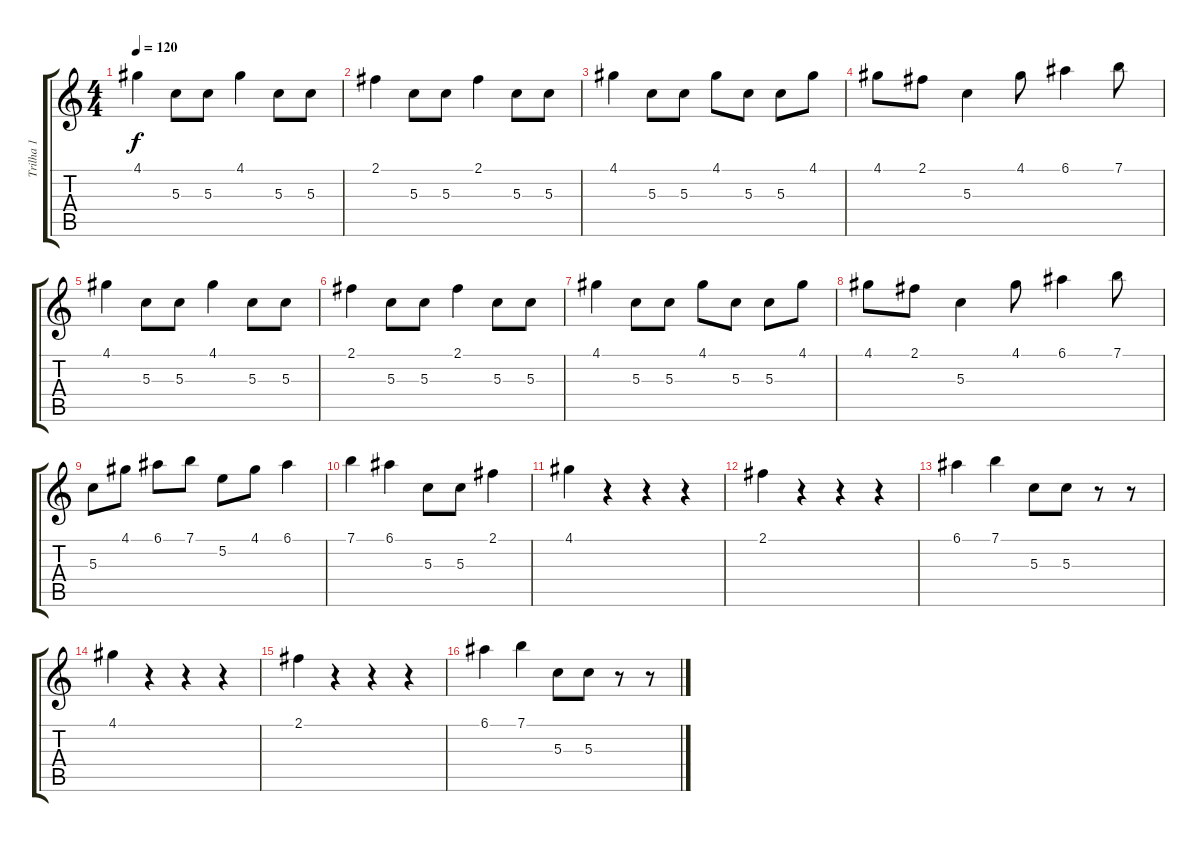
\track ("Trilha 1" "Trilha 1") {instrument acousticguitarsteel}
\staff {score tabs}
\tuning (E4 B3 G3 D3 A2 E2) {hide}
\ts (4 4)
\tempo 120
\clef g2
\ks c
4.1.4{dy f instrument acousticguitarsteel} 5.3.8 5.3.8 4.1.4 5.3.8 5.3.8 |
2.1.4 5.3.8 5.3.8 2.1.4 5.3.8 5.3.8 |
4.1.4 5.3.8 5.3.8 4.1.8 5.3.8 5.3.8 4.1.8 |
4.1.8 2.1.8 5.3.4 4.1.8 6.1.4 7.1.8 |
4.1.4 5.3.8 5.3.8 4.1.4 5.3.8 5.3.8 |
2.1.4 5.3.8 5.3.8 2.1.4 5.3.8 5.3.8 |
4.1.4 5.3.8 5.3.8 4.1.8 5.3.8 5.3.8 4.1.8 |
4.1.8 2.1.8 5.3.4 4.1.8 6.1.4 7.1.8 |
5.3.8 4.1.8 6.1.8 7.1.8 5.2.8 4.1.8 6.1.4 |
7.1.4 6.1.4 5.3.8 5.3.8 2.1.4 |
4.1.4 r.4 r.4 r.4 |
2.1.4 r.4 r.4 r.4 |
6.1.4 7.1.4 5.3.8 5.3.8 r.8 r.8 |
4.1.4 r.4 r.4 r.4 |
2.1.4 r.4 r.4 r.4 |
6.1.4 7.1.4 5.3.8 5.3.8 r.8 r.8
